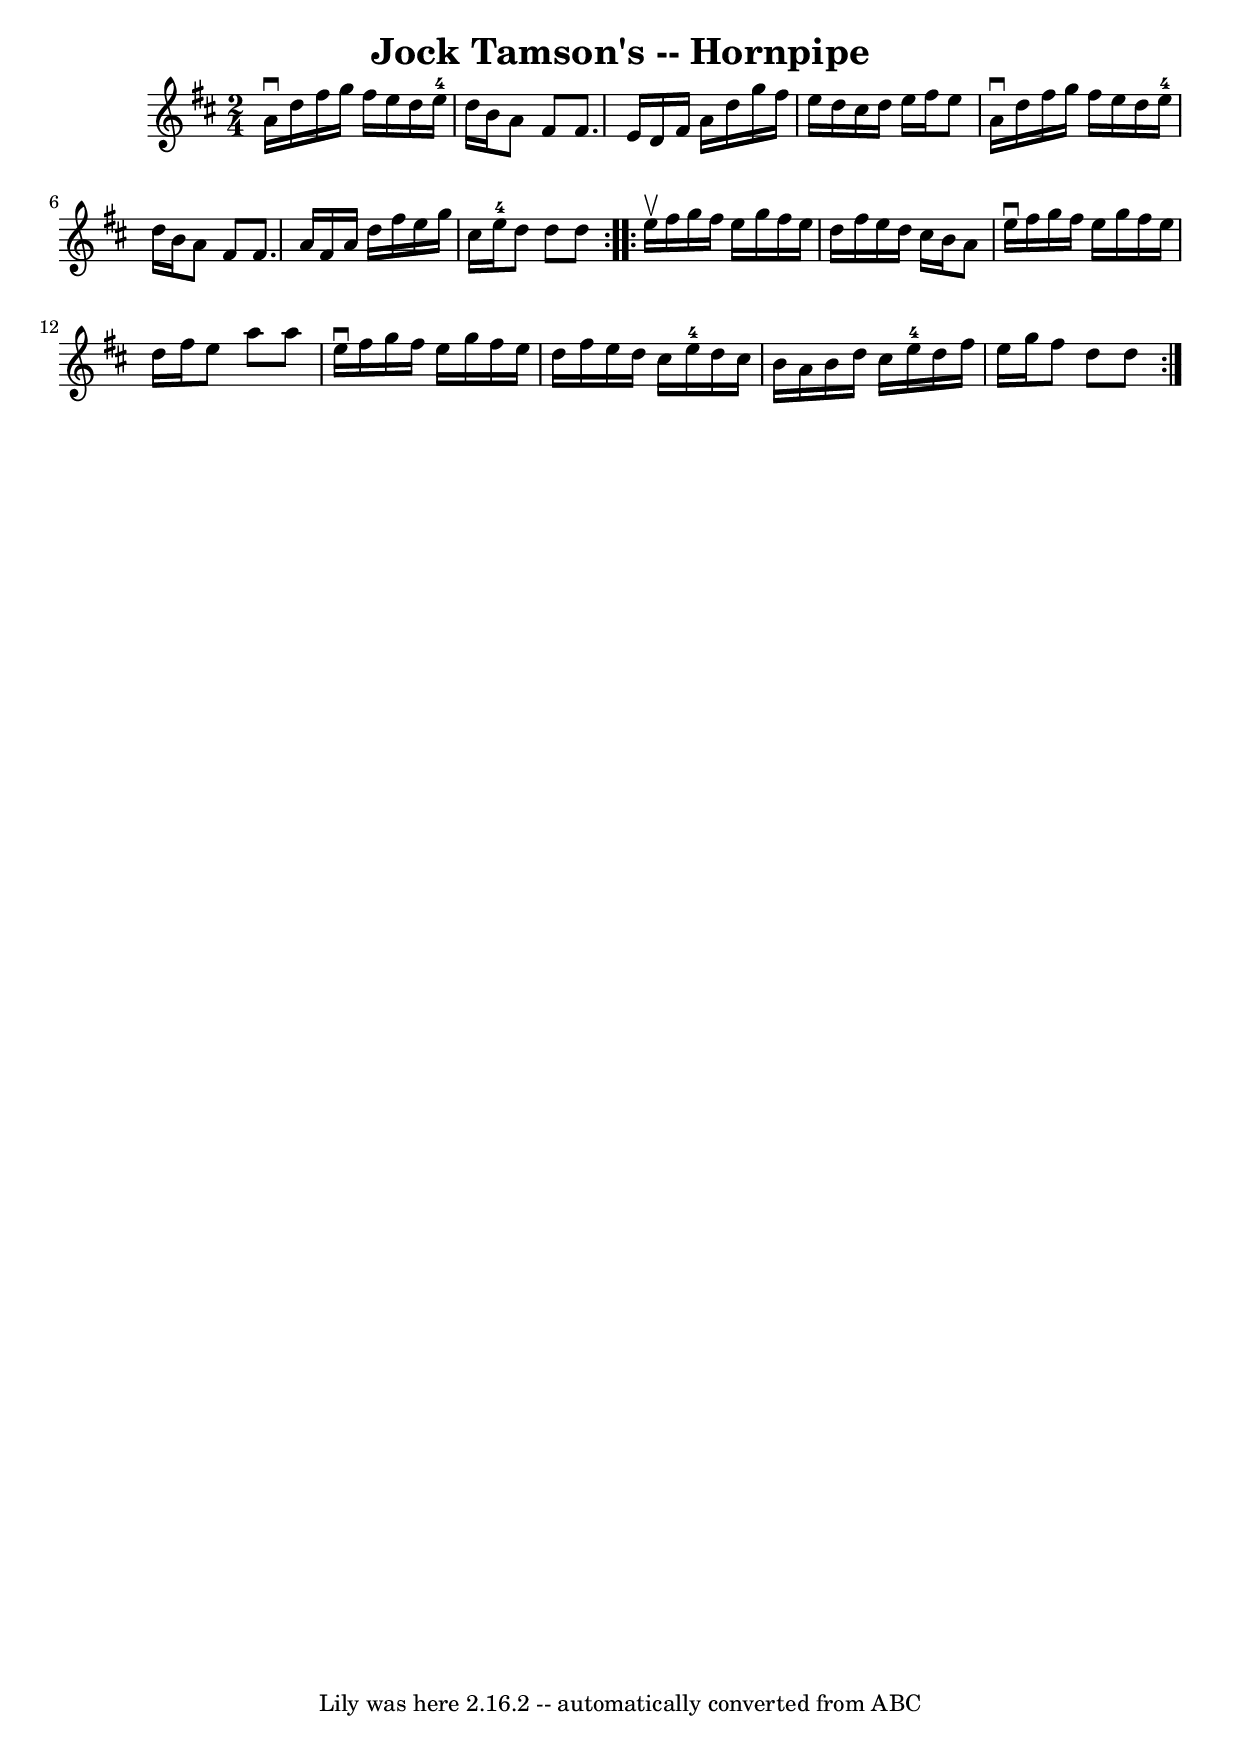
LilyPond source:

\version "2.16.2"
\include "Mammoth.ily"
\header {
  %% book = "Cole's 1000 Fiddle Tunes"
  crossRefNumber = "1"
  footnotes = ""
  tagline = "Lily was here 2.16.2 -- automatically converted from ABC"
  title = "Jock Tamson's -- Hornpipe"

}
voicedefault =  {



  \repeat volta 2 {

    \time 2/4 
    \key d \major a'16^\downbow d''16  |
    fis''16 g''16   
    fis''16 e''16 d''16 e''16-4 d''16 b'16  |
    a'8    
    fis'8 fis'8. e'16  |
    d'16 fis'16 a'16 d''16 g''16    
    fis''16 e''16 d''16  |
    cis''16 d''16 e''16 fis''16    
    e''8 a'16^\downbow d''16  |
    fis''16 g''16 fis''16    
    e''16 d''16 e''16-4 d''16 b'16  |
    a'8 fis'8 fis'8. 
    a'16  |
    fis'16 a'16 d''16 fis''16 e''16 g''16    
    cis''16 e''16-4 |
    d''8 d''8 d''8  
  }     
  \repeat volta 2 {
    
    e''16^\upbow fis''16  |
    g''16 fis''16 e''16 g''16    
    fis''16 e''16 d''16 fis''16  |
    e''16 d''16 cis''16    
    b'16 a'8 e''16^\downbow fis''16  |
    g''16 fis''16 e''16  
    g''16 fis''16 e''16 d''16 fis''16  |
    e''8 a''8    
    a''8 e''16^\downbow fis''16  |
    g''16 fis''16 e''16    
    g''16 fis''16 e''16 d''16 fis''16  |
    e''16 d''16    
    cis''16 e''16-4 d''16 cis''16 b'16 a'16  |
    b'16    
    d''16 cis''16 e''16-4 d''16 fis''16 e''16 g''16  |
    
    fis''8 d''8 d''8  
  }   

}

\score{
  <<

    \context Staff="default"
    {
      \voicedefault 
      
    }

  >>
  \layout {
    
  }
  \midi {
  }

}
